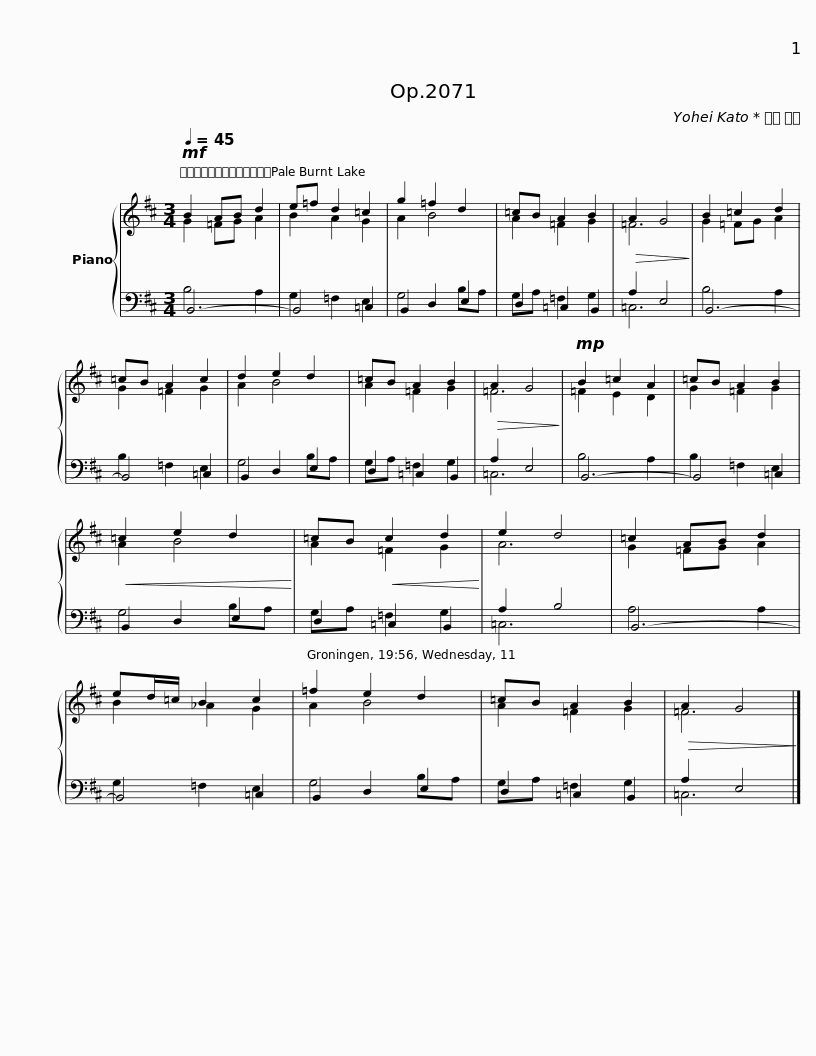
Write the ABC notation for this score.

X:1
%%score { ( 1 2 ) | ( 3 4 ) }
L:1/8
Q:1/4=45
M:3/4
I:linebreak $
K:D
V:1 treble
V:2 treble
V:3 bass
V:4 bass
V:1
!mf! B2 AB d2 | e=f d2 =c2 | g2 =f2 d2 | =cB A2 B2 |!>(! A2 G4!>)! | %5
 B2 =c2 d2 |$ =cB A2 c2 | d2 e2 d2 | =cB A2 B2 |!>(! A2 G4!>)! | %10
!mp! B2 =c2 A2 | =cB A2 B2 |!<(! =c2 e2 d2!<)! |$ =cB!<(! c2 d2!<)! | e2 d4 | %15
 =c2 AB d2 | ed/=c/ B2 c2 | =f2 e2 d2 | =cB A2 B2 |!>(! A2 G4!>)! |] %20
V:2
 G2 =FG A2 | B2 A2 G2 | A2 B4 | A2 =F2 G2 | =F6 | %5
 G2 =FG A2 |$ G2 =F2 G2 | A2 B4 | A2 =F2 G2 | =F6 | %10
 =F2 E2 D2 | G2 =F2 G2 | A2 B4 |$ A2 =F2 G2 | A6 | %15
 G2 =FG A2 | B2 _A2 G2 | A2 B4 | A2 =F2 G2 | =F6 |] %20
V:3
 B,,6- | B,,4 =C,2 | B,,2 D,2 E,2 | D,2 =C,2 B,,2 | A,2 E,4 | %5
 B,,6- |$ B,,4 =C,2 | B,,2 D,2 E,2 | D,2 =C,2 B,,2 | A,2 E,4 | %10
 B,,6- | B,,4 =C,2 | B,,2 D,2 E,2 |$ D,2 =C,2 B,,2 | A,2 B,4 | %15
 B,,6- | B,,4 =C,2 | B,,2 D,2 E,2 | D,2 =C,2 B,,2 | A,2 E,4 |] %20
V:4
 B,4 A,2 | G,2 =F,2 E,2 | G,4 B,A, | G,A, =F,2 G,2 | =C,6 | %5
 B,4 A,2 |$ B,2 =F,2 E,2 | G,4 B,A, | G,A, =F,2 G,2 | =C,6 | %10
 B,4 A,2 | B,2 =F,2 E,2 | G,4 B,A, |$ G,A, =F,2 G,2 | =C,6 | %15
 A,4 A,2 | G,2 =F,2 E,2 | G,4 B,A, | G,A, =F,2 G,2 | =C,6 |] %20
